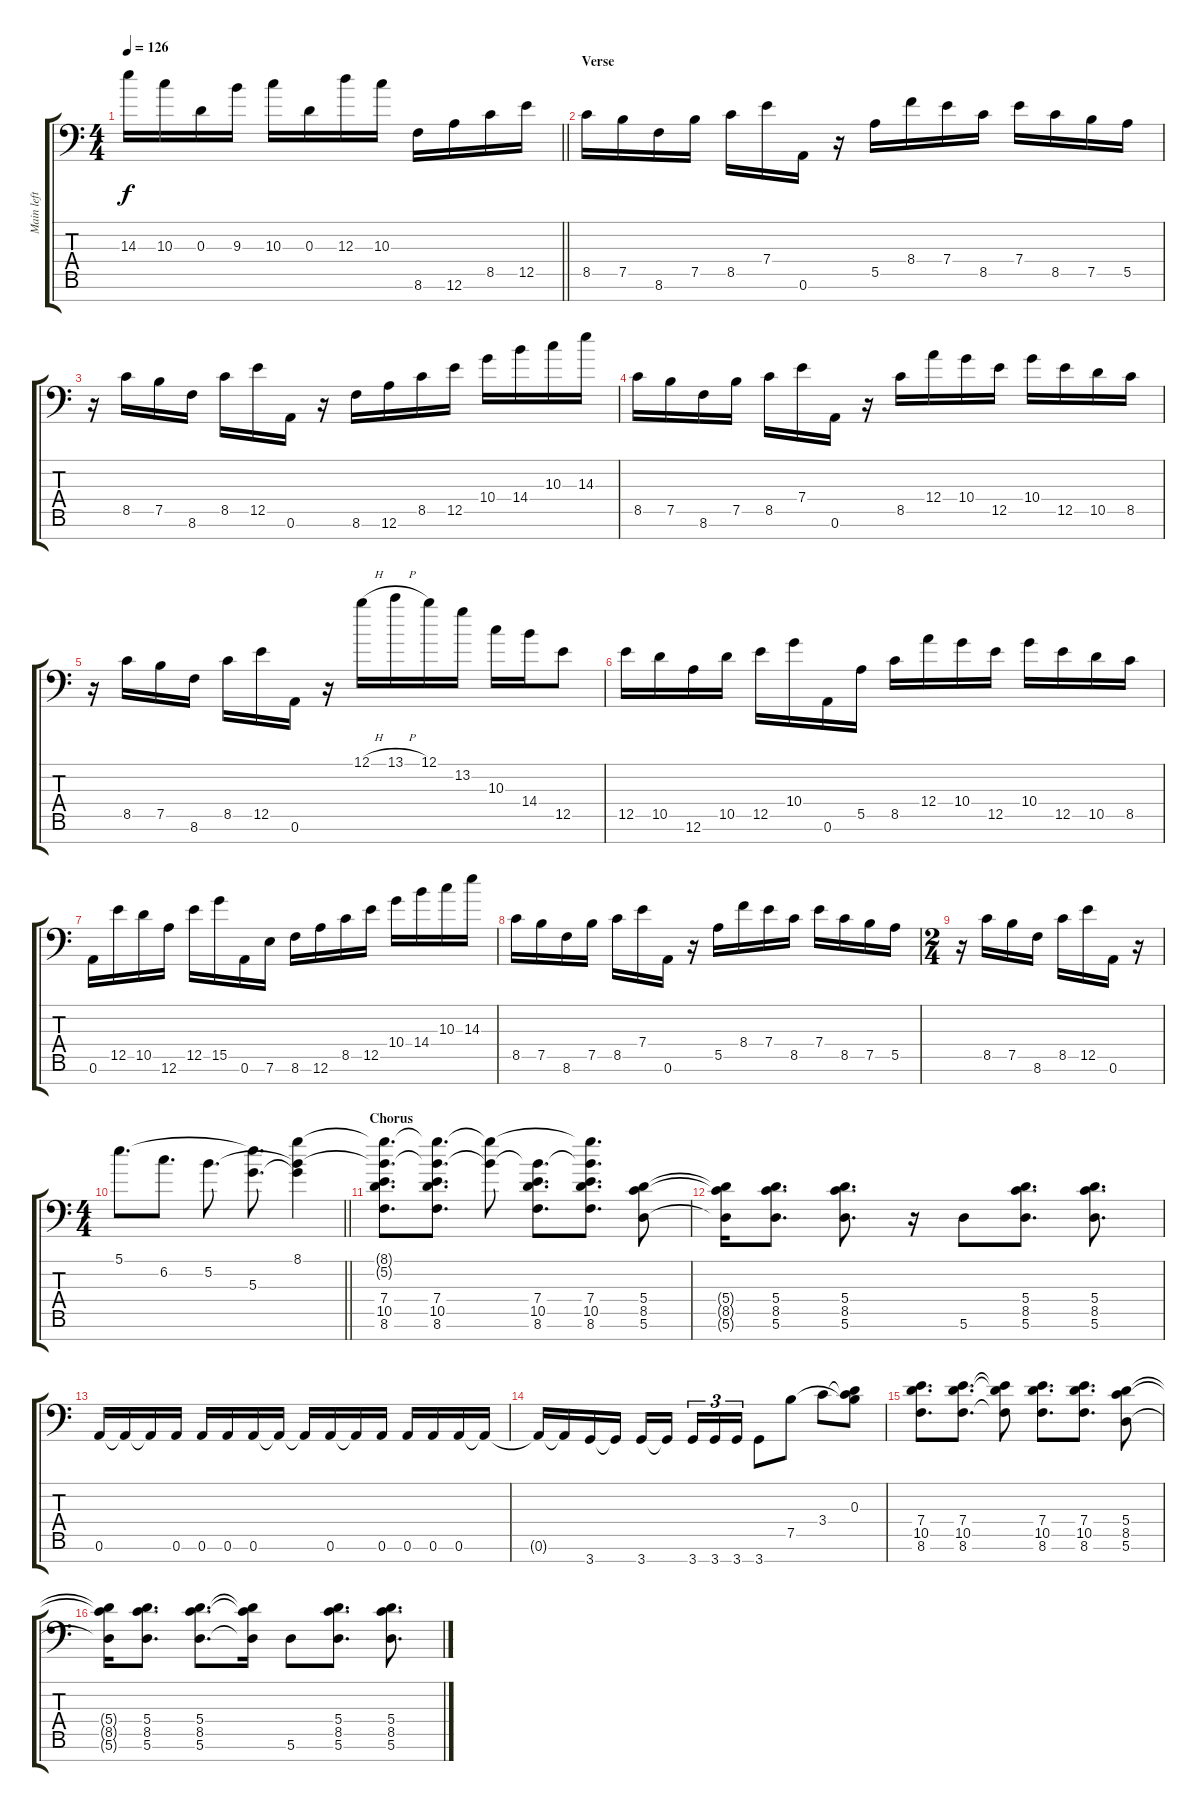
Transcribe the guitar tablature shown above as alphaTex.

\track ("Main left" "Main left") {instrument distortionguitar}
\staff {score tabs}
\tuning (B3 Gb3 D3 A2 E2 A1 E1) {hide}
\ts (4 4)
\tempo 126
\clef f4
\barLineRight lightlight
\ks aminor
14.3.16{dy f} 10.3.16 0.3.16 9.3.16 10.3.16 0.3.16 12.3.16 10.3.16 8.6.16 12.6.16 8.5.16 12.5.16 |
\section ("" "Verse")
8.5.16 7.5.16 8.6.16 7.5.16 8.5.16 7.4.16 0.6.16 r.16 5.5.16 8.4.16 7.4.16 8.5.16 7.4.16 8.5.16 7.5.16 5.5.16 |
r.16 8.5.16 7.5.16 8.6.16 8.5.16 12.5.16 0.6.16 r.16 8.6.16 12.6.16 8.5.16 12.5.16 10.4.16 14.4.16 10.3.16 14.3.16 |
8.5.16 7.5.16 8.6.16 7.5.16 8.5.16 7.4.16 0.6.16 r.16 8.5.16 12.4.16 10.4.16 12.5.16 10.4.16 12.5.16 10.5.16 8.5.16 |
r.16 8.5.16 7.5.16 8.6.16 8.5.16 12.5.16 0.6.16 r.16 12.1{h}.16 13.1{h}.16 12.1.16 13.2.16 10.3.16 14.4.16 12.5.8 |
12.5.16 10.5.16 12.6.16 10.5.16 12.5.16 10.4.16 0.6.16 5.5.16 8.5.16 12.4.16 10.4.16 12.5.16 10.4.16 12.5.16 10.5.16 8.5.16 |
0.6.16 12.5.16 10.5.16 12.6.16 12.5.16 15.5.16 0.6.16 7.6.16 8.6.16 12.6.16 8.5.16 12.5.16 10.4.16 14.4.16 10.3.16 14.3.16 |
8.5.16 7.5.16 8.6.16 7.5.16 8.5.16 7.4.16 0.6.16 r.16 5.5.16 8.4.16 7.4.16 8.5.16 7.4.16 8.5.16 7.5.16 5.5.16 |
\ts (2 4)
\ks c
r.16 8.5.16 7.5.16 8.6.16 8.5.16 12.5.16 0.6.16 r.16 |
\ts (4 4)
\barLineRight lightlight
5.1.8{d} 6.2.8{d} 5.2.8{d} (5.1{t} 5.3).8{d} (8.1 5.2{t} 5.3{t}).4 |
\section ("" "Chorus")
\ks aminor
(8.1{t} 5.2{t} 7.4 10.5 8.6).8{d} (8.1{t} 5.2{t} 7.4 10.5 8.6).8{d} (8.1{t} 5.2{t}).8 (5.2{t} 7.4 10.5 8.6).8{d} (8.1{t} 5.2{t} 7.4 10.5 8.6).8{d} (5.4 8.5 5.6).8 |
(5.4{t} 8.5{t} 5.6{t}).16 (5.4 8.5 5.6).8{d} (5.4 8.5 5.6).8{d} r.16 5.6.8 (5.4 8.5 5.6).8{d} (5.4 8.5 5.6).8{d} |
0.6.16 0.6{t}.16 0.6{t}.16 0.6.16 0.6.16 0.6.16 0.6.16 0.6{t}.16 0.6{t}.16 0.6.16 0.6{t}.16 0.6.16 0.6.16 0.6.16 0.6.16 0.6{t}.16 |
0.6{t}.16 0.6{t}.16 3.7.16 3.7{t}.16 3.7.16 3.7{t}.16{beam splitsecondary} 3.7.16{tu (3 2)} 3.7.16{tu (3 2)} 3.7.16{tu (3 2)} 3.7.8 7.5.8 3.4.8 (0.3 3.4{t} 7.5{t}).8 |
(7.4 10.5 8.6).8{d} (7.4 10.5 8.6).8{d} (7.4{t} 10.5{t} 8.6{t}).8 (7.4 10.5 8.6).8{d} (7.4 10.5 8.6).8{d} (5.4 8.5 5.6).8 |
(5.4{t} 8.5{t} 5.6{t}).16 (5.4 8.5 5.6).8{d} (5.4 8.5 5.6).8{d} (5.4{t} 8.5{t} 5.6{t}).16 5.6.8 (5.4 8.5 5.6).8{d} (5.4 8.5 5.6).8{d}
